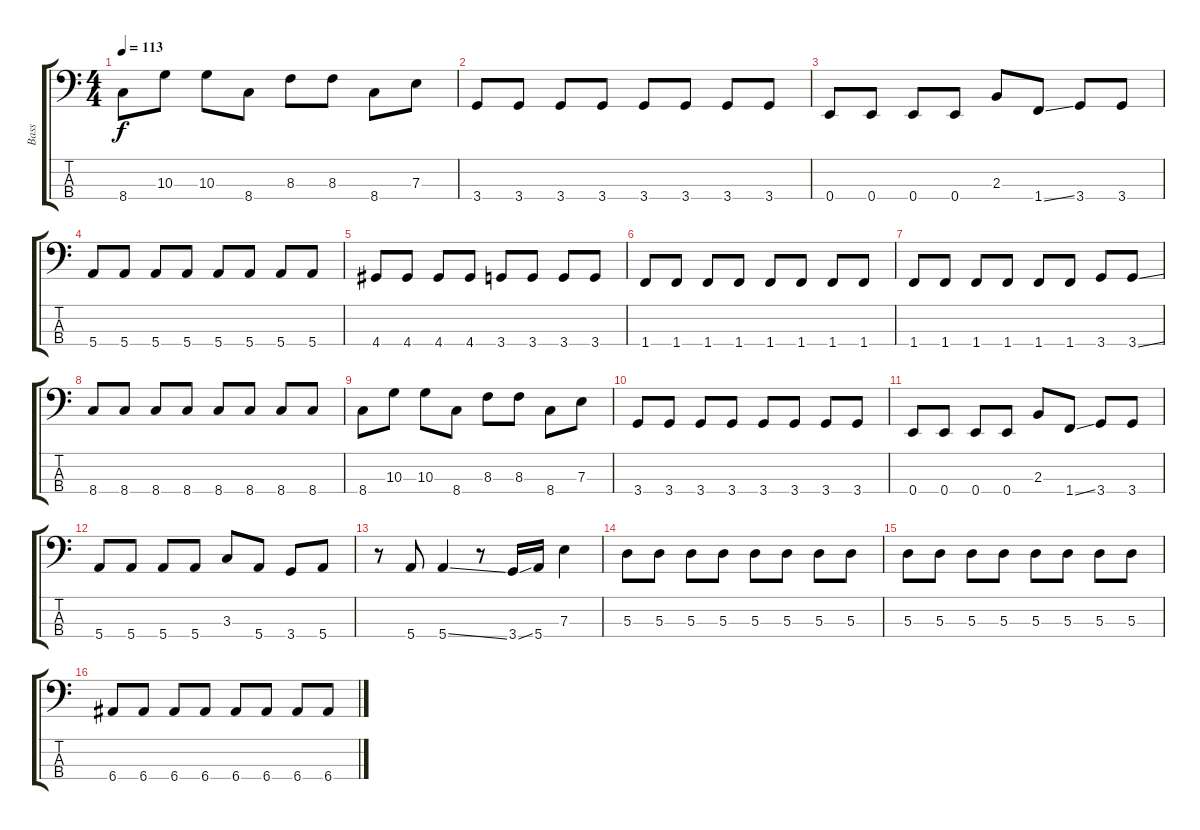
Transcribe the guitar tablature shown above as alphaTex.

\track ("Bass" "Bass") {instrument electricbasspick}
\staff {score tabs}
\tuning (G2 D2 A1 E1) {hide}
\ts (4 4)
\tempo 113
\clef f4
\ks c
8.4.8{dy f} 10.3.8 10.3.8 8.4.8 8.3.8 8.3.8 8.4.8 7.3.8 |
3.4.8 3.4.8 3.4.8 3.4.8 3.4.8 3.4.8 3.4.8 3.4.8 |
0.4.8 0.4.8 0.4.8 0.4.8 2.3.8 1.4{ss}.8 3.4.8 3.4.8 |
5.4.8 5.4.8 5.4.8 5.4.8 5.4.8 5.4.8 5.4.8 5.4.8 |
4.4.8 4.4.8 4.4.8 4.4.8 3.4.8 3.4.8 3.4.8 3.4.8 |
1.4.8 1.4.8 1.4.8 1.4.8 1.4.8 1.4.8 1.4.8 1.4.8 |
1.4.8 1.4.8 1.4.8 1.4.8 1.4.8 1.4.8 3.4.8 3.4{ss}.8 |
8.4.8 8.4.8 8.4.8 8.4.8 8.4.8 8.4.8 8.4.8 8.4.8 |
8.4.8 10.3.8 10.3.8 8.4.8 8.3.8 8.3.8 8.4.8 7.3.8 |
3.4.8 3.4.8 3.4.8 3.4.8 3.4.8 3.4.8 3.4.8 3.4.8 |
0.4.8 0.4.8 0.4.8 0.4.8 2.3.8 1.4{ss}.8 3.4.8 3.4.8 |
5.4.8 5.4.8 5.4.8 5.4.8 3.3.8 5.4.8 3.4.8 5.4.8 |
r.8 5.4.8 5.4{ss}.4 r.8 3.4{ss}.16 5.4.16 7.3.4 |
5.3.8 5.3.8 5.3.8 5.3.8 5.3.8 5.3.8 5.3.8 5.3.8 |
5.3.8 5.3.8 5.3.8 5.3.8 5.3.8 5.3.8 5.3.8 5.3.8 |
6.4.8 6.4.8 6.4.8 6.4.8 6.4.8 6.4.8 6.4.8 6.4.8
